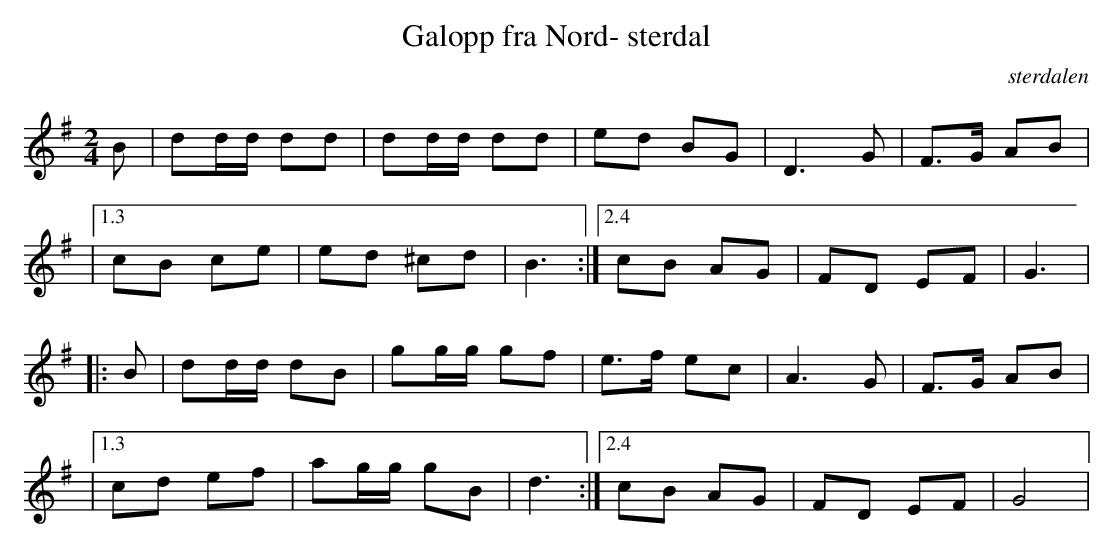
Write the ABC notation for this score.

X:1
T:Galopp fra Nord- sterdal
O: sterdalen
M:2/4
L:1/8
K:G
B|dd/d/ dd|dd/d/ dd|ed BG|D2> G2|F>G AB|
|1.3cB ce|ed ^cd|B2>:|2.4c2B AG|FD EF|G2>|
|:B2|dd/d/ dB|gg/g/ gf|e>f ec|A2> G2|F>G AB|
|1.3cd ef|ag/g/ gB|d2>:|2.4c2B AG|FD EF|G4|
